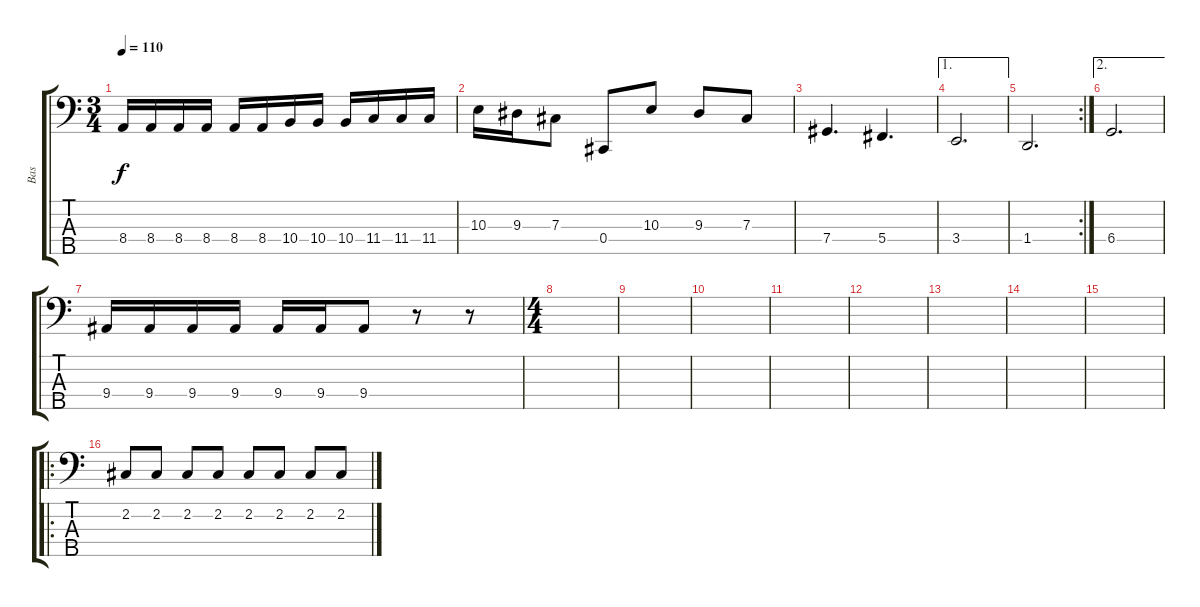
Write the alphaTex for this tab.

\track ("Bas" "Bas") {instrument electricbassfinger}
\staff {score tabs}
\tuning (E2 B1 Gb1 Db1 Ab0) {hide}
\ts (3 4)
\tempo 110
\clef f4
\ks c
8.4.16{dy f} 8.4.16 8.4.16 8.4.16 8.4.16 8.4.16 10.4.16 10.4.16 10.4.16 11.4.16 11.4.16 11.4.16 |
10.3.16 9.3.16 7.3.8 0.4.8 10.3.8 9.3.8 7.3.8 |
7.4.4{d} 5.4.4{d} |
\ae 1
3.4.2{d} |
\rc 2
1.4.2{d} |
\ae 2
6.4.2{d} |
9.4.16 9.4.16 9.4.16 9.4.16 9.4.16 9.4.16 9.4.8 r.8 r.8 |
\ts (4 4)
|
|
|
|
|
|
|
|
\ro
2.2.8 2.2.8 2.2.8 2.2.8 2.2.8 2.2.8 2.2.8 2.2.8
